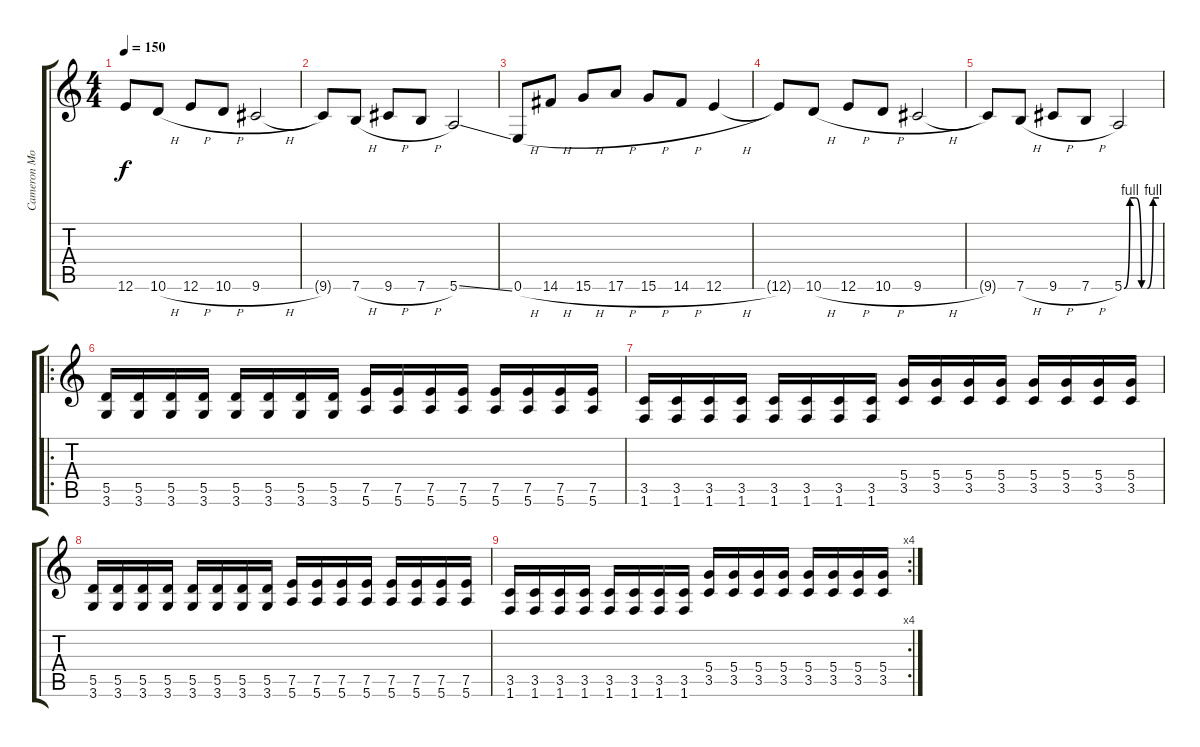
\track ("Cameron Morrison" "Cameron Mo") {instrument electricguitarclean}
\staff {score tabs}
\tuning (E4 B3 G3 D3 A2 E2) {hide}
\ts (4 4)
\tempo 150
\clef g2
\ks c
12.6{t}.8{dy f} 10.6{h}.8 12.6{h}.8 10.6{h}.8 9.6{h}.2 |
9.6{t}.8 7.6{h}.8 9.6{h}.8 7.6{h}.8 5.6{ss}.2 |
0.6{h}.8 14.6{h}.8 15.6{h}.8 17.6{h}.8 15.6{h}.8 14.6{h}.8 12.6{h}.4 |
12.6{t}.8 10.6{h}.8 12.6{h}.8 10.6{h}.8 9.6{h}.2 |
9.6{t}.8 7.6{h}.8 9.6{h}.8 7.6{h}.8 5.6{be (custom 0 0 10 4 20 4 30 0 40 0 50 4 60 4)}.2 |
\ro
(5.5 3.6).16{instrument distortionguitar} (5.5 3.6).16 (5.5 3.6).16 (5.5 3.6).16 (5.5 3.6).16 (5.5 3.6).16 (5.5 3.6).16 (5.5 3.6).16 (7.5 5.6).16 (7.5 5.6).16 (7.5 5.6).16 (7.5 5.6).16 (7.5 5.6).16 (7.5 5.6).16 (7.5 5.6).16 (7.5 5.6).16 |
(3.5 1.6).16 (3.5 1.6).16 (3.5 1.6).16 (3.5 1.6).16 (3.5 1.6).16 (3.5 1.6).16 (3.5 1.6).16 (3.5 1.6).16 (5.4 3.5).16 (5.4 3.5).16 (5.4 3.5).16 (5.4 3.5).16 (5.4 3.5).16 (5.4 3.5).16 (5.4 3.5).16 (5.4 3.5).16 |
(5.5 3.6).16{instrument distortionguitar} (5.5 3.6).16 (5.5 3.6).16 (5.5 3.6).16 (5.5 3.6).16 (5.5 3.6).16 (5.5 3.6).16 (5.5 3.6).16 (7.5 5.6).16 (7.5 5.6).16 (7.5 5.6).16 (7.5 5.6).16 (7.5 5.6).16 (7.5 5.6).16 (7.5 5.6).16 (7.5 5.6).16 |
\rc 4
(3.5 1.6).16 (3.5 1.6).16 (3.5 1.6).16 (3.5 1.6).16 (3.5 1.6).16 (3.5 1.6).16 (3.5 1.6).16 (3.5 1.6).16 (5.4 3.5).16 (5.4 3.5).16 (5.4 3.5).16 (5.4 3.5).16 (5.4 3.5).16 (5.4 3.5).16 (5.4 3.5).16 (5.4 3.5).16
